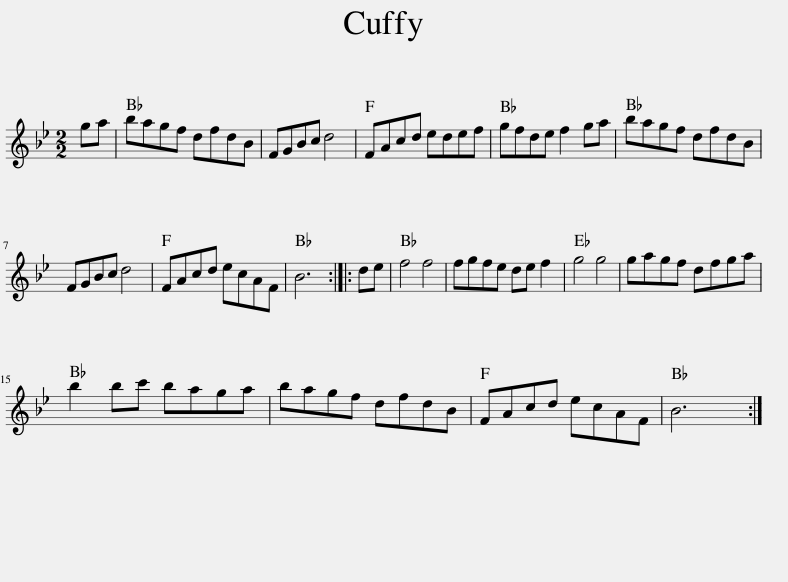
X:1
L:1/8
M:2/2
I:linebreak $
K:Bb
V:1 treble
V:1
 ga | bagf dfdB | FGBc d4 | FAcd edef | gfde f2 ga | %5
 bagf dfdB |$ FGBc d4 | FAcd ecAF | B6 :: de | %10
 f4 f4 | fgfe de f2 | g4 g4 | gagf dfga |$ b2 bc' baga | %15
 bagf dfdB | FAcd ecAF | B6 :| %18
